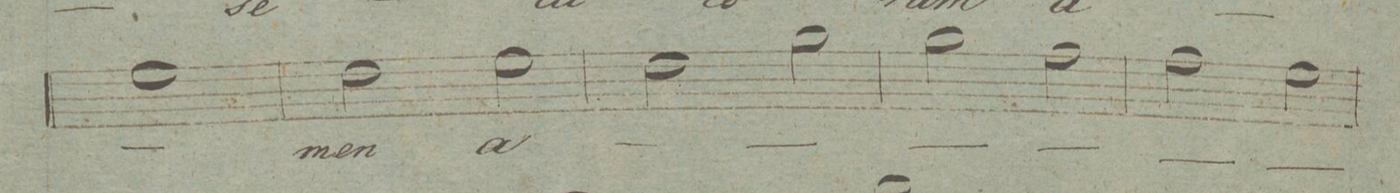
**kern	**text	**dynam
*I"Alto.	*	*
*clefC3	*	*
*k[]	*	*
*met(c|)	*	*
*M2/2	*	*
1f\	.	.
=151	=151	=151
2e\	-men	.
2f\	a-	.
=152	=152	=152
2e\	.	.
2a\	.	.
=153	=153	=153
2a\	.	.
2g\	.	.
=154	=154	=154
2g\	.	.
2f\	.	.
=155	=155	=155
*-	*-	*-
